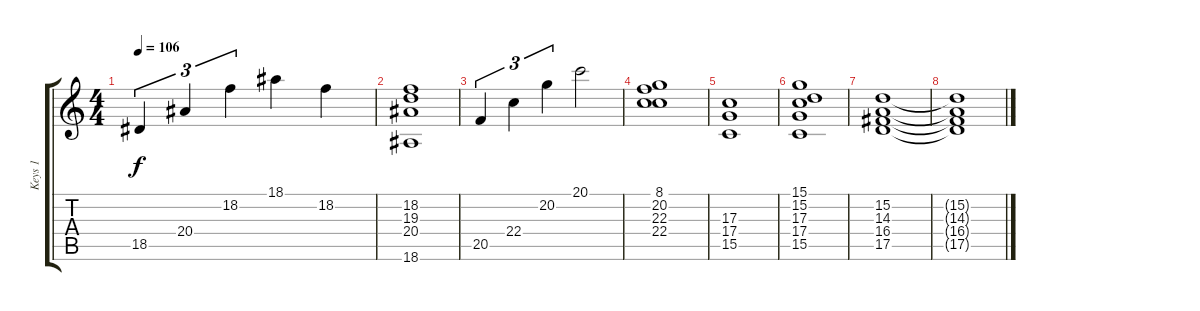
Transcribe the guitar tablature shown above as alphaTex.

\track ("Keys 1" "Keys 1") {instrument synthstrings2}
\staff {score tabs}
\tuning (E4 B3 G3 D3 A2 E2) {hide}
\ts (4 4)
\tempo 106
\clef g2
\ks c
18.5.4{tu (3 2) dy f} 20.4.4{tu (3 2)} 18.2.4{tu (3 2)} 18.1.4 18.2.4 |
(18.2 19.3 20.4 18.6).1 |
20.5.4{tu (3 2)} 22.4.4{tu (3 2)} 20.2.4{tu (3 2)} 20.1.2 |
(8.1 20.2 22.3 22.4).1 |
(17.3 17.4 15.5).1 |
(15.1 15.2 17.3 17.4 15.5).1 |
(15.2 14.3 16.4 17.5).1 |
(15.2{t} 14.3{t} 16.4{t} 17.5{t}).1
